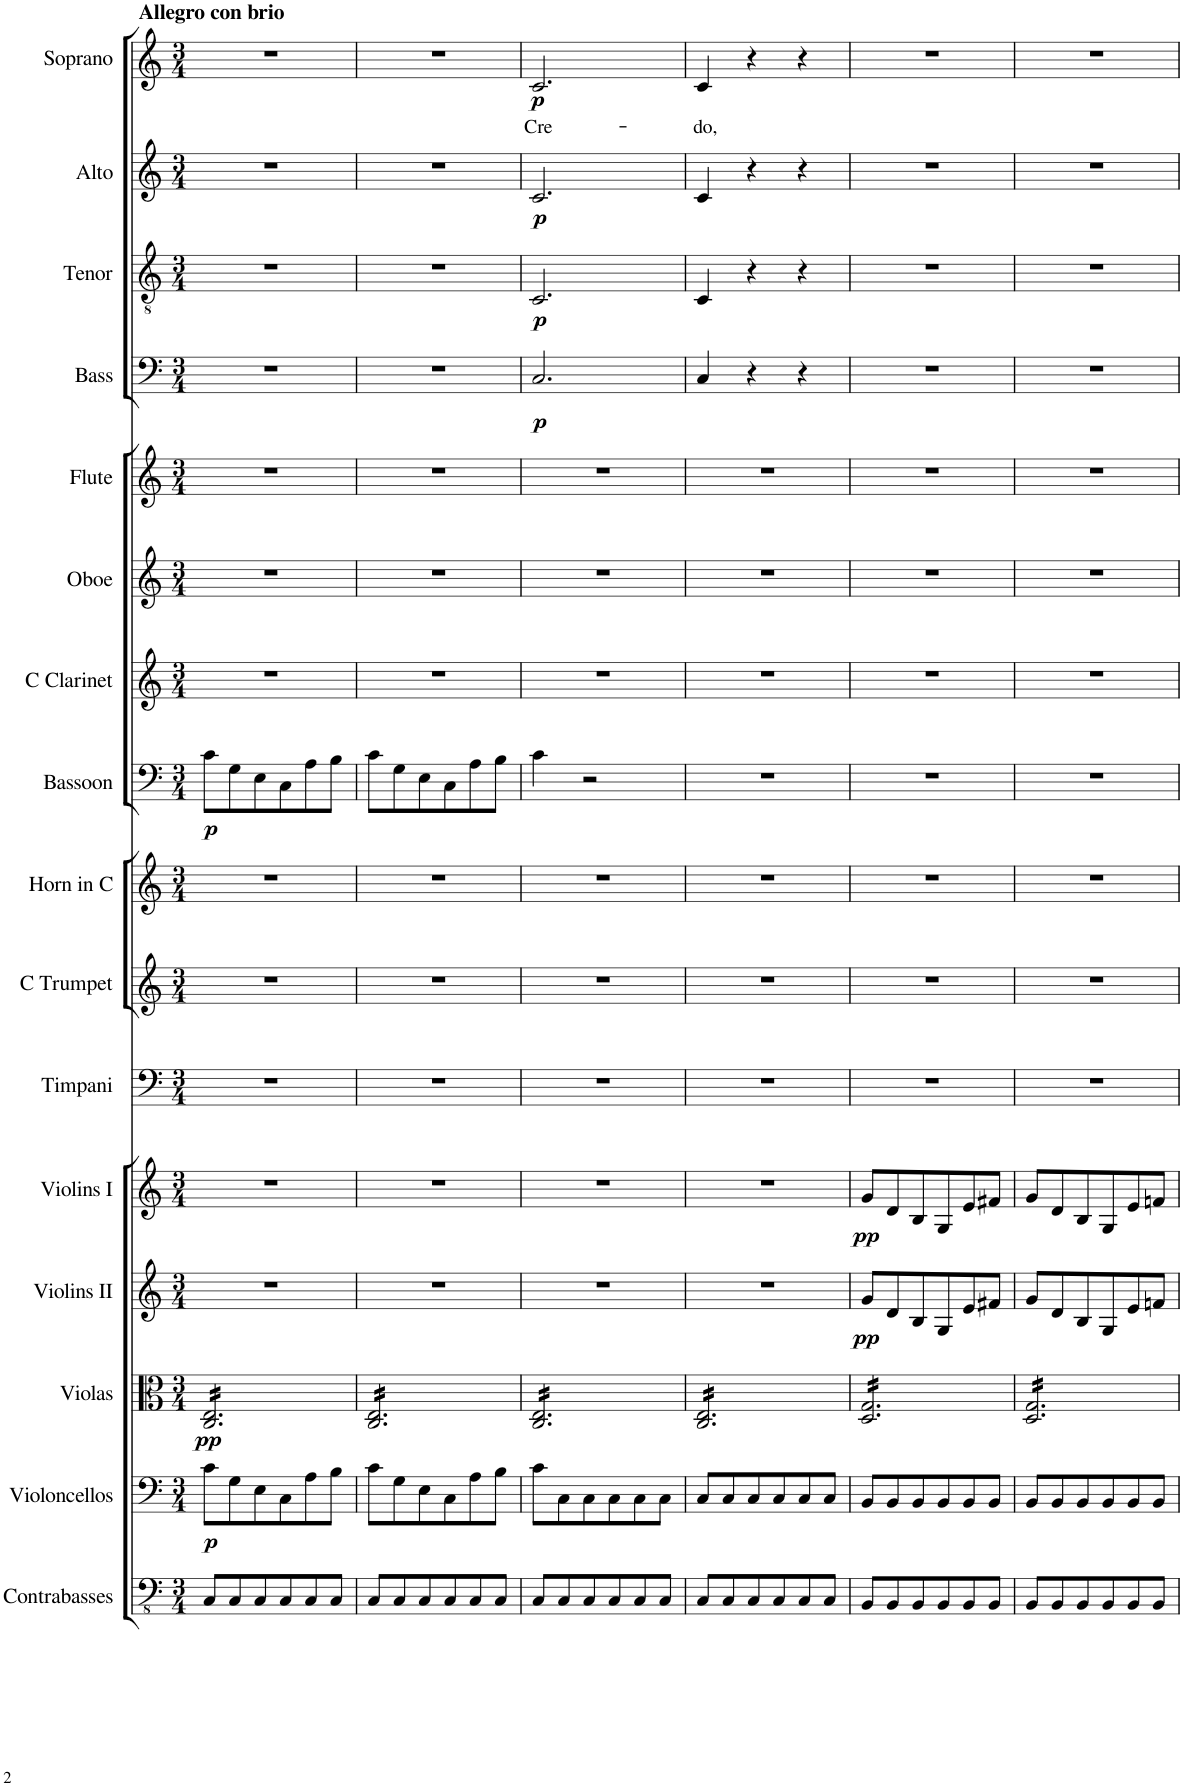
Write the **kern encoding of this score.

**kern	**kern	**dynam	**kern	**dynam	**kern	**dynam	**kern	**dynam	**kern	**kern	**kern	**kern	**dynam	**kern	**kern	**kern	**kern	**dynam	**kern	**dynam	**kern	**dynam	**kern	**text	**dynam
*part16	*part15	*part15	*part14	*part14	*part13	*part13	*part12	*part12	*part11	*part10	*part9	*part8	*part8	*part7	*part6	*part5	*part4	*part4	*part3	*part3	*part2	*part2	*part1	*part1	*part1
*staff16	*staff15	*staff15	*staff14	*staff14	*staff13	*staff13	*staff12	*staff12	*staff11	*staff10	*staff9	*staff8	*staff8	*staff7	*staff6	*staff5	*staff4	*staff4	*staff3	*staff3	*staff2	*staff2	*staff1	*staff1	*staff1
*I"Contrabasses	*I"Violoncellos	*	*I"Violas	*	*I"Violins II	*	*I"Violins I	*	*I"Timpani	*I"C Trumpet	*I"Horn in C	*I"Bassoon	*	*I"C Clarinet	*I"Oboe	*I"Flute	*I"Bass	*	*I"Tenor	*	*I"Alto	*	*I"Soprano	*	*
*I'Cbs.	*I'Vcs.	*	*I'Vlas.	*	*I'Vlns. II	*	*I'Vlns. I	*	*I'Timp.	*I'C Tpt.	*I'Hn. in C	*I'Bsn.	*	*I'C Cl.	*I'Ob.	*I'Fl.	*I'B.	*	*I'T.	*	*I'A.	*	*I'S.	*	*
*clefFv4	*clefF4	*	*clefC3	*	*clefG2	*	*clefG2	*	*clefF4	*clefG2	*clefG2	*clefF4	*	*clefG2	*clefG2	*clefG2	*clefF4	*	*clefGv2	*	*clefG2	*	*clefG2	*	*
*	*	*	*	*	*	*	*	*	*	*	*Trd4c7	*	*	*Trd1c2	*	*	*	*	*	*	*	*	*	*	*
*k[]	*k[]	*	*k[]	*	*k[]	*	*k[]	*	*k[]	*k[]	*k[]	*k[]	*	*k[]	*k[]	*k[]	*k[]	*	*k[]	*	*k[]	*	*k[]	*	*
*M3/4	*M3/4	*	*M3/4	*	*M3/4	*	*M3/4	*	*M3/4	*M3/4	*M3/4	*M3/4	*	*M3/4	*M3/4	*M3/4	*M3/4	*	*M3/4	*	*M3/4	*	*M3/4	*	*
=1	=1	=1	=1	=1	=1	=1	=1	=1	=1	=1	=1	=1	=1	=1	=1	=1	=1	=1	=1	=1	=1	=1	=1	=1	=1
!	!	!	!	!	!	!	!	!	!	!	!	!	!	!	!	!	!	!	!	!	!	!	!LO:TX:a:B:t=Allegro con brio	!	!
!	!	!LO:DY:b	!	!LO:DY:b	!	!	!	!	!	!	!	!	!LO:DY:b	!	!	!	!	!	!	!	!	!	!	!	!
*	*	*	*tremolo	*	*	*	*	*	*	*	*	*	*	*	*	*	*	*	*	*	*	*	*	*	*
8CC/L	8c\L	p	16C/ 16E/LL	pp	2.r	.	2.r	.	2.r	2.r	2.r	8c\L	p	2.r	2.r	2.r	2.r	.	2.r	.	2.r	.	2.r	.	.
.	.	.	16C/ 16E/	.	.	.	.	.	.	.	.	.	.	.	.	.	.	.	.	.	.	.	.	.	.
8CC/	8G\	.	16C/ 16E/	.	.	.	.	.	.	.	.	8G\	.	.	.	.	.	.	.	.	.	.	.	.	.
.	.	.	16C/ 16E/	.	.	.	.	.	.	.	.	.	.	.	.	.	.	.	.	.	.	.	.	.	.
8CC/	8E\	.	16C/ 16E/	.	.	.	.	.	.	.	.	8E\	.	.	.	.	.	.	.	.	.	.	.	.	.
.	.	.	16C/ 16E/	.	.	.	.	.	.	.	.	.	.	.	.	.	.	.	.	.	.	.	.	.	.
8CC/	8C\	.	16C/ 16E/	.	.	.	.	.	.	.	.	8C\	.	.	.	.	.	.	.	.	.	.	.	.	.
.	.	.	16C/ 16E/	.	.	.	.	.	.	.	.	.	.	.	.	.	.	.	.	.	.	.	.	.	.
8CC/	8A\	.	16C/ 16E/	.	.	.	.	.	.	.	.	8A\	.	.	.	.	.	.	.	.	.	.	.	.	.
.	.	.	16C/ 16E/	.	.	.	.	.	.	.	.	.	.	.	.	.	.	.	.	.	.	.	.	.	.
8CC/J	8B\J	.	16C/ 16E/	.	.	.	.	.	.	.	.	8B\J	.	.	.	.	.	.	.	.	.	.	.	.	.
.	.	.	16C/ 16E/JJ	.	.	.	.	.	.	.	.	.	.	.	.	.	.	.	.	.	.	.	.	.	.
=2	=2	=2	=2	=2	=2	=2	=2	=2	=2	=2	=2	=2	=2	=2	=2	=2	=2	=2	=2	=2	=2	=2	=2	=2	=2
8CC/L	8c\L	.	16C/ 16E/LL	.	2.r	.	2.r	.	2.r	2.r	2.r	8c\L	.	2.r	2.r	2.r	2.r	.	2.r	.	2.r	.	2.r	.	.
.	.	.	16C/ 16E/	.	.	.	.	.	.	.	.	.	.	.	.	.	.	.	.	.	.	.	.	.	.
8CC/	8G\	.	16C/ 16E/	.	.	.	.	.	.	.	.	8G\	.	.	.	.	.	.	.	.	.	.	.	.	.
.	.	.	16C/ 16E/	.	.	.	.	.	.	.	.	.	.	.	.	.	.	.	.	.	.	.	.	.	.
8CC/	8E\	.	16C/ 16E/	.	.	.	.	.	.	.	.	8E\	.	.	.	.	.	.	.	.	.	.	.	.	.
.	.	.	16C/ 16E/	.	.	.	.	.	.	.	.	.	.	.	.	.	.	.	.	.	.	.	.	.	.
8CC/	8C\	.	16C/ 16E/	.	.	.	.	.	.	.	.	8C\	.	.	.	.	.	.	.	.	.	.	.	.	.
.	.	.	16C/ 16E/	.	.	.	.	.	.	.	.	.	.	.	.	.	.	.	.	.	.	.	.	.	.
8CC/	8A\	.	16C/ 16E/	.	.	.	.	.	.	.	.	8A\	.	.	.	.	.	.	.	.	.	.	.	.	.
.	.	.	16C/ 16E/	.	.	.	.	.	.	.	.	.	.	.	.	.	.	.	.	.	.	.	.	.	.
8CC/J	8B\J	.	16C/ 16E/	.	.	.	.	.	.	.	.	8B\J	.	.	.	.	.	.	.	.	.	.	.	.	.
.	.	.	16C/ 16E/JJ	.	.	.	.	.	.	.	.	.	.	.	.	.	.	.	.	.	.	.	.	.	.
=3	=3	=3	=3	=3	=3	=3	=3	=3	=3	=3	=3	=3	=3	=3	=3	=3	=3	=3	=3	=3	=3	=3	=3	=3	=3
!	!	!	!	!	!	!	!	!	!	!	!	!	!	!	!	!	!	!LO:DY:b	!	!LO:DY:b	!	!LO:DY:b	!	!LO:LY:b	!LO:DY:b
8CC/L	8c\L	.	16C/ 16E/LL	.	2.r	.	2.r	.	2.r	2.r	2.r	4c\	.	2.r	2.r	2.r	2.C/	p	2.C/	p	2.c/	p	2.c/	Cre-	p
.	.	.	16C/ 16E/	.	.	.	.	.	.	.	.	.	.	.	.	.	.	.	.	.	.	.	.	.	.
8CC/	8C\	.	16C/ 16E/	.	.	.	.	.	.	.	.	.	.	.	.	.	.	.	.	.	.	.	.	.	.
.	.	.	16C/ 16E/	.	.	.	.	.	.	.	.	.	.	.	.	.	.	.	.	.	.	.	.	.	.
8CC/	8C\	.	16C/ 16E/	.	.	.	.	.	.	.	.	2r	.	.	.	.	.	.	.	.	.	.	.	.	.
.	.	.	16C/ 16E/	.	.	.	.	.	.	.	.	.	.	.	.	.	.	.	.	.	.	.	.	.	.
8CC/	8C\	.	16C/ 16E/	.	.	.	.	.	.	.	.	.	.	.	.	.	.	.	.	.	.	.	.	.	.
.	.	.	16C/ 16E/	.	.	.	.	.	.	.	.	.	.	.	.	.	.	.	.	.	.	.	.	.	.
8CC/	8C\	.	16C/ 16E/	.	.	.	.	.	.	.	.	.	.	.	.	.	.	.	.	.	.	.	.	.	.
.	.	.	16C/ 16E/	.	.	.	.	.	.	.	.	.	.	.	.	.	.	.	.	.	.	.	.	.	.
8CC/J	8C\J	.	16C/ 16E/	.	.	.	.	.	.	.	.	.	.	.	.	.	.	.	.	.	.	.	.	.	.
.	.	.	16C/ 16E/JJ	.	.	.	.	.	.	.	.	.	.	.	.	.	.	.	.	.	.	.	.	.	.
=4	=4	=4	=4	=4	=4	=4	=4	=4	=4	=4	=4	=4	=4	=4	=4	=4	=4	=4	=4	=4	=4	=4	=4	=4	=4
!	!	!	!	!	!	!	!	!	!	!	!	!	!	!	!	!	!	!	!	!	!	!	!	!LO:LY:b	!
8CC/L	8C/L	.	16C/ 16E/LL	.	2.r	.	2.r	.	2.r	2.r	2.r	2.r	.	2.r	2.r	2.r	4C/	.	4C/	.	4c/	.	4c/	-do,	.
.	.	.	16C/ 16E/	.	.	.	.	.	.	.	.	.	.	.	.	.	.	.	.	.	.	.	.	.	.
8CC/	8C/	.	16C/ 16E/	.	.	.	.	.	.	.	.	.	.	.	.	.	.	.	.	.	.	.	.	.	.
.	.	.	16C/ 16E/	.	.	.	.	.	.	.	.	.	.	.	.	.	.	.	.	.	.	.	.	.	.
8CC/	8C/	.	16C/ 16E/	.	.	.	.	.	.	.	.	.	.	.	.	.	4r	.	4r	.	4r	.	4r	.	.
.	.	.	16C/ 16E/	.	.	.	.	.	.	.	.	.	.	.	.	.	.	.	.	.	.	.	.	.	.
8CC/	8C/	.	16C/ 16E/	.	.	.	.	.	.	.	.	.	.	.	.	.	.	.	.	.	.	.	.	.	.
.	.	.	16C/ 16E/	.	.	.	.	.	.	.	.	.	.	.	.	.	.	.	.	.	.	.	.	.	.
8CC/	8C/	.	16C/ 16E/	.	.	.	.	.	.	.	.	.	.	.	.	.	4r	.	4r	.	4r	.	4r	.	.
.	.	.	16C/ 16E/	.	.	.	.	.	.	.	.	.	.	.	.	.	.	.	.	.	.	.	.	.	.
8CC/J	8C/J	.	16C/ 16E/	.	.	.	.	.	.	.	.	.	.	.	.	.	.	.	.	.	.	.	.	.	.
.	.	.	16C/ 16E/JJ	.	.	.	.	.	.	.	.	.	.	.	.	.	.	.	.	.	.	.	.	.	.
=5	=5	=5	=5	=5	=5	=5	=5	=5	=5	=5	=5	=5	=5	=5	=5	=5	=5	=5	=5	=5	=5	=5	=5	=5	=5
!	!	!	!	!	!	!LO:DY:b	!	!LO:DY:b	!	!	!	!	!	!	!	!	!	!	!	!	!	!	!	!	!
8BBB/L	8BB/L	.	16D/ 16G/LL	.	8g/L	pp	8g/L	pp	2.r	2.r	2.r	2.r	.	2.r	2.r	2.r	2.r	.	2.r	.	2.r	.	2.r	.	.
.	.	.	16D/ 16G/	.	.	.	.	.	.	.	.	.	.	.	.	.	.	.	.	.	.	.	.	.	.
8BBB/	8BB/	.	16D/ 16G/	.	8d/	.	8d/	.	.	.	.	.	.	.	.	.	.	.	.	.	.	.	.	.	.
.	.	.	16D/ 16G/	.	.	.	.	.	.	.	.	.	.	.	.	.	.	.	.	.	.	.	.	.	.
8BBB/	8BB/	.	16D/ 16G/	.	8B/	.	8B/	.	.	.	.	.	.	.	.	.	.	.	.	.	.	.	.	.	.
.	.	.	16D/ 16G/	.	.	.	.	.	.	.	.	.	.	.	.	.	.	.	.	.	.	.	.	.	.
8BBB/	8BB/	.	16D/ 16G/	.	8G/	.	8G/	.	.	.	.	.	.	.	.	.	.	.	.	.	.	.	.	.	.
.	.	.	16D/ 16G/	.	.	.	.	.	.	.	.	.	.	.	.	.	.	.	.	.	.	.	.	.	.
8BBB/	8BB/	.	16D/ 16G/	.	8e/	.	8e/	.	.	.	.	.	.	.	.	.	.	.	.	.	.	.	.	.	.
.	.	.	16D/ 16G/	.	.	.	.	.	.	.	.	.	.	.	.	.	.	.	.	.	.	.	.	.	.
8BBB/J	8BB/J	.	16D/ 16G/	.	8f#X/J	.	8f#X/J	.	.	.	.	.	.	.	.	.	.	.	.	.	.	.	.	.	.
.	.	.	16D/ 16G/JJ	.	.	.	.	.	.	.	.	.	.	.	.	.	.	.	.	.	.	.	.	.	.
=6	=6	=6	=6	=6	=6	=6	=6	=6	=6	=6	=6	=6	=6	=6	=6	=6	=6	=6	=6	=6	=6	=6	=6	=6	=6
8BBB/L	8BB/L	.	16D/ 16G/LL	.	8g/L	.	8g/L	.	2.r	2.r	2.r	2.r	.	2.r	2.r	2.r	2.r	.	2.r	.	2.r	.	2.r	.	.
.	.	.	16D/ 16G/	.	.	.	.	.	.	.	.	.	.	.	.	.	.	.	.	.	.	.	.	.	.
8BBB/	8BB/	.	16D/ 16G/	.	8d/	.	8d/	.	.	.	.	.	.	.	.	.	.	.	.	.	.	.	.	.	.
.	.	.	16D/ 16G/	.	.	.	.	.	.	.	.	.	.	.	.	.	.	.	.	.	.	.	.	.	.
8BBB/	8BB/	.	16D/ 16G/	.	8B/	.	8B/	.	.	.	.	.	.	.	.	.	.	.	.	.	.	.	.	.	.
.	.	.	16D/ 16G/	.	.	.	.	.	.	.	.	.	.	.	.	.	.	.	.	.	.	.	.	.	.
8BBB/	8BB/	.	16D/ 16G/	.	8G/	.	8G/	.	.	.	.	.	.	.	.	.	.	.	.	.	.	.	.	.	.
.	.	.	16D/ 16G/	.	.	.	.	.	.	.	.	.	.	.	.	.	.	.	.	.	.	.	.	.	.
8BBB/	8BB/	.	16D/ 16G/	.	8e/	.	8e/	.	.	.	.	.	.	.	.	.	.	.	.	.	.	.	.	.	.
.	.	.	16D/ 16G/	.	.	.	.	.	.	.	.	.	.	.	.	.	.	.	.	.	.	.	.	.	.
8BBB/J	8BB/J	.	16D/ 16G/	.	8fn/J	.	8fn/J	.	.	.	.	.	.	.	.	.	.	.	.	.	.	.	.	.	.
.	.	.	16D/ 16G/JJ	.	.	.	.	.	.	.	.	.	.	.	.	.	.	.	.	.	.	.	.	.	.
*	*	*	*Xtremolo	*	*	*	*	*	*	*	*	*	*	*	*	*	*	*	*	*	*	*	*	*	*
=	=	=	=	=	=	=	=	=	=	=	=	=	=	=	=	=	=	=	=	=	=	=	=	=	=
*-	*-	*-	*-	*-	*-	*-	*-	*-	*-	*-	*-	*-	*-	*-	*-	*-	*-	*-	*-	*-	*-	*-	*-	*-	*-
